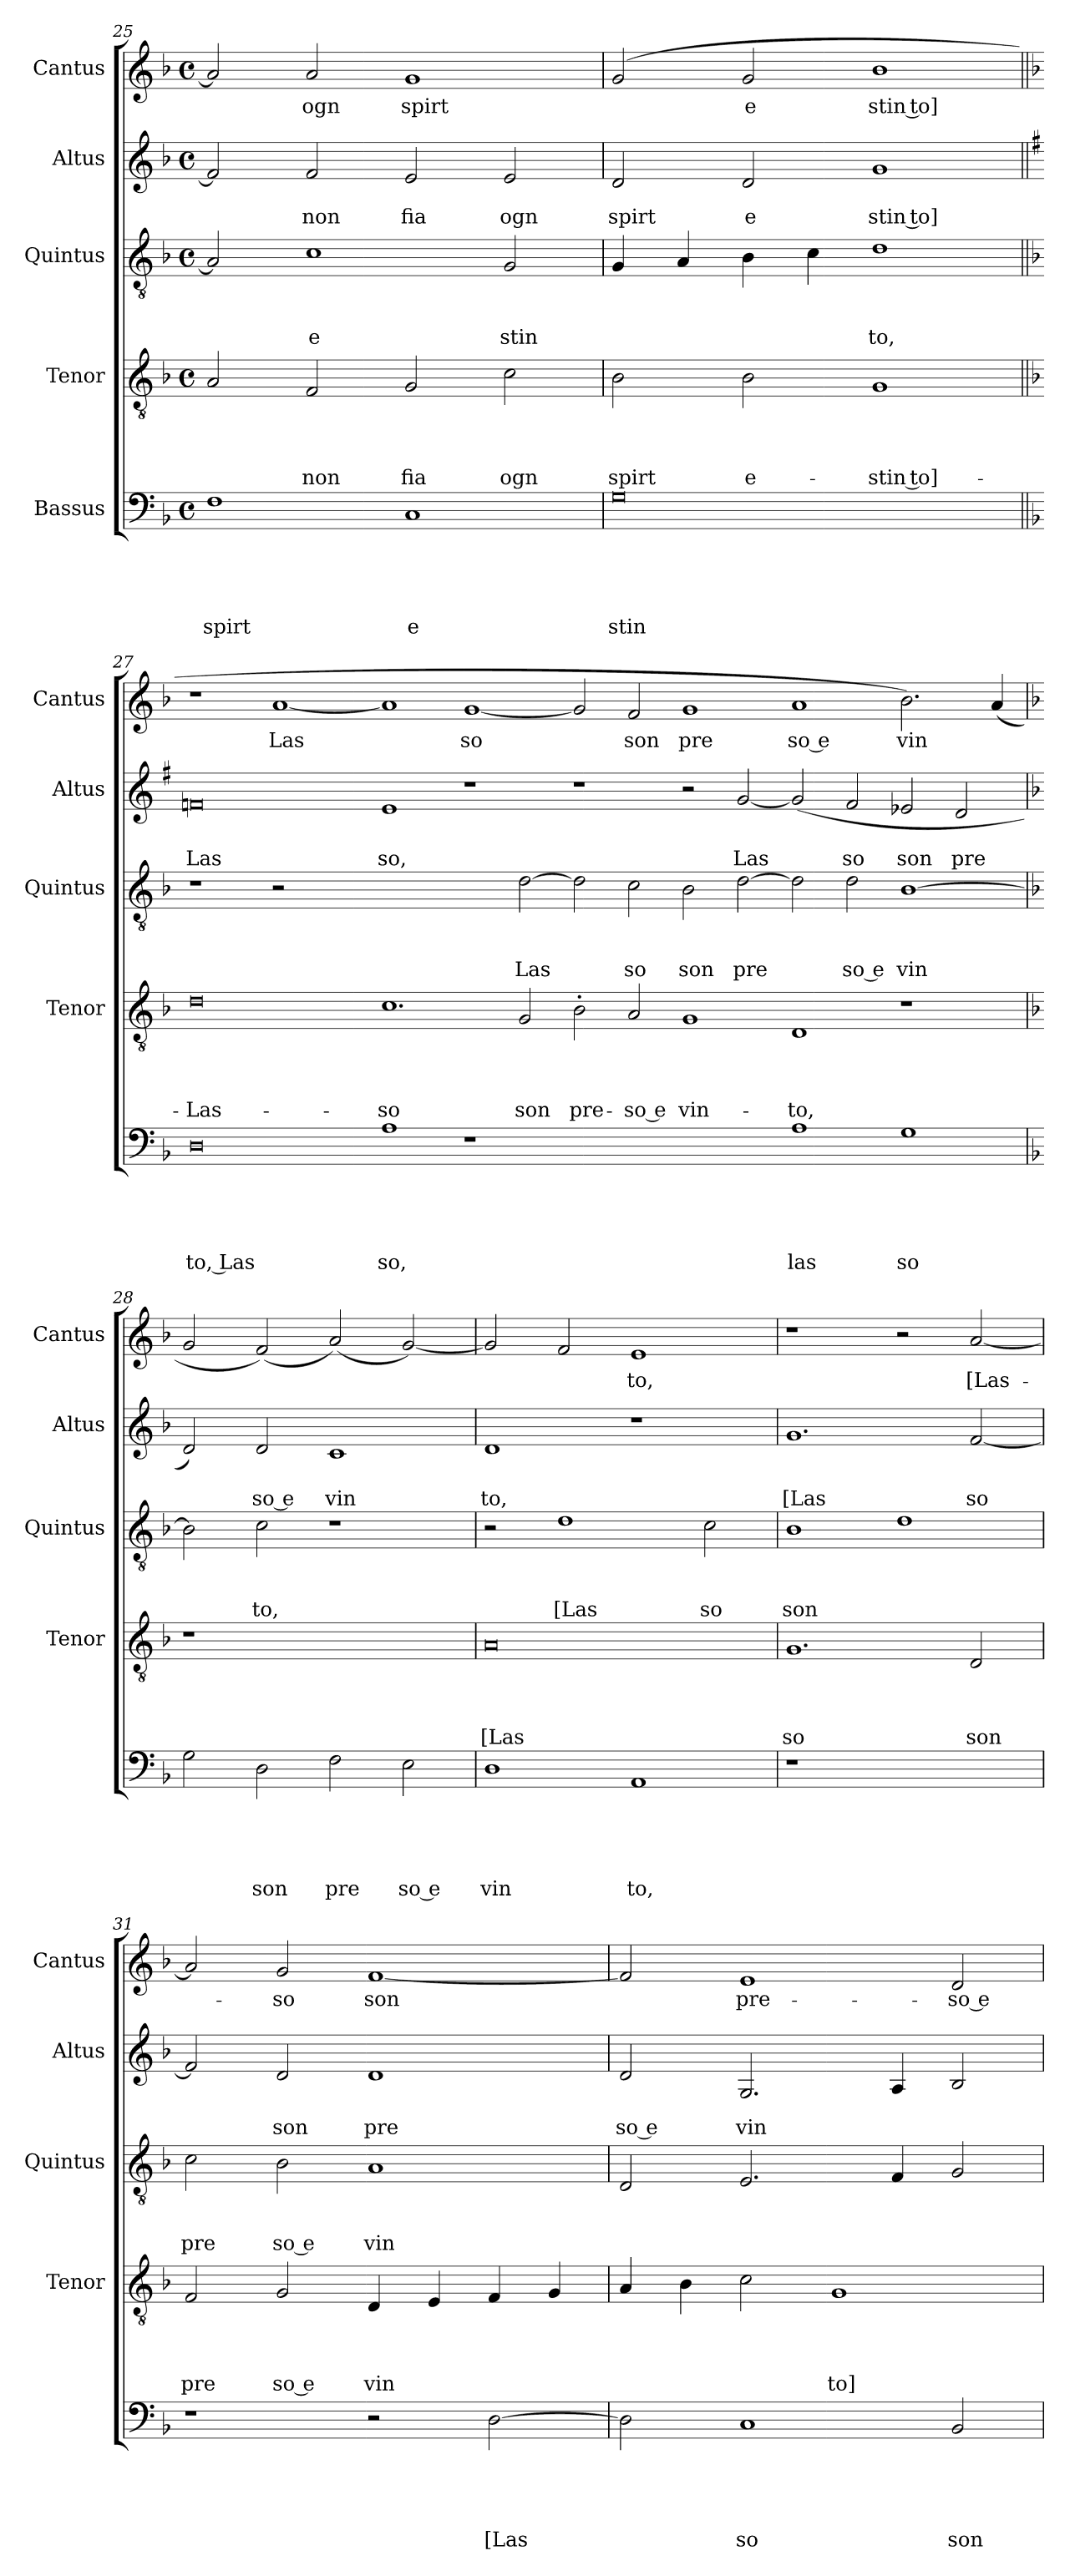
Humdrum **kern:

**kern	**text	**text	**text	**text	**text	**kern	**text	**text	**text	**text	**kern	**text	**text	**text	**kern	**text	**text	**kern	**text
*part5	*part5	*part5	*part5	*part5	*part5	*part4	*part4	*part4	*part4	*part4	*part3	*part3	*part3	*part3	*part2	*part2	*part2	*part1	*part1
*staff5	*staff5	*staff5	*staff5	*staff5	*staff5	*staff4	*staff4	*staff4	*staff4	*staff4	*staff3	*staff3	*staff3	*staff3	*staff2	*staff2	*staff2	*staff1	*staff1
*I"Bassus	*	*	*	*	*	*I"Tenor	*	*	*	*	*I"Quintus	*	*	*	*I"Altus	*	*	*I"Cantus	*
*	*	*	*	*	*	*I'Tenor	*	*	*	*	*I'Quintus	*	*	*	*I'Altus	*	*	*I'Cantus	*
*clefF4	*	*	*	*	*	*clefGv2	*	*	*	*	*clefGv2	*	*	*	*clefG2	*	*	*clefG2	*
*k[b-]	*	*	*	*	*	*k[b-]	*	*	*	*	*k[b-]	*	*	*	*k[b-]	*	*	*k[b-]	*
*F:	*	*	*	*	*	*F:	*	*	*	*	*F:	*	*	*	*F:	*	*	*F:	*
*M4/4	*	*	*	*	*	*M4/4	*	*	*	*	*M4/4	*	*	*	*M4/4	*	*	*M4/4	*
*met(c)	*	*	*	*	*	*met(c)	*	*	*	*	*met(c)	*	*	*	*met(c)	*	*	*met(c)	*
=25	=25	=25	=25	=25	=25	=25	=25	=25	=25	=25	=25	=25	=25	=25	=25	=25	=25	=25	=25
!	!	!	!	!	!LO:LY:b	!	!	!	!	!	!	!	!	!	!	!	!	!	!
1F	.	.	.	.	spirt	2A/	.	.	.	.	2A/]	.	.	.	2f/]	.	.	2a/]	.
!	!	!	!	!	!	!	!	!	!	!LO:LY:b	!	!	!	!LO:LY:b	!	!	!LO:LY:b	!	!LO:LY:b
.	.	.	.	.	.	2F/	.	.	.	non	1c	.	.	e	2f/	.	non	2a/	ogn
!	!	!	!	!	!LO:LY:b	!	!	!	!	!LO:LY:b	!	!	!	!	!	!	!LO:LY:b	!	!LO:LY:b
1C	.	.	.	.	e	2G/	.	.	.	fia	.	.	.	.	2e/	.	fia	1g	spirt
!	!	!	!	!	!	!	!	!	!	!LO:LY:b	!	!	!	!LO:LY:b	!	!	!LO:LY:b	!	!
.	.	.	.	.	.	2c\	.	.	.	ogn	2G/	.	.	stin	2e/	.	ogn	.	.
!!LO:PB:g=z
=26	=26	=26	=26	=26	=26	=26	=26	=26	=26	=26	=26	=26	=26	=26	=26	=26	=26	=26	=26
!	!	!	!	!	!LO:LY:b	!	!	!	!	!LO:LY:b	!	!	!	!	!	!	!LO:LY:b	!	!
0G	.	.	.	.	stin	2B-\	.	.	.	spirt	4G/	.	.	.	2d/	.	spirt	(<2g/	.
.	.	.	.	.	.	.	.	.	.	.	(4A/	.	.	.	.	.	.	.	.
!	!	!	!	!	!	!	!	!	!	!LO:LY:b	!	!	!	!	!	!	!LO:LY:b	!	!LO:LY:b
.	.	.	.	.	.	2B-\	.	.	.	e-	4B-\	.	.	.	2d/	.	e	2g/	e
.	.	.	.	.	.	.	.	.	.	.	4c\	.	.	.	.	.	.	.	.
!	!	!	!	!	!	!	!	!	!	!LO:LY:b	!	!	!	!LO:LY:b	!	!	!LO:LY:b	!	!LO:LY:b
.	.	.	.	.	.	1G	.	.	.	-stin to]-	1d	.	.	to,	1g	.	stin to]	1b-	stin to]
=27||	=27||	=27||	=27||	=27||	=27||	=27||	=27||	=27||	=27||	=27||	=27||	=27||	=27||	=27||	=27||	=27||	=27||	=27||	=27||
*	*	*	*	*	*	*	*	*	*	*	*	*	*	*	*k[f#]	*	*	*	*
*	*	*	*	*	*	*	*	*	*	*	*	*	*	*	*G:	*	*	*	*
!	!	!	!	!	!LO:LY:b:rj	!	!	!	!	!LO:LY:b	!	!	!	!	!	!	!LO:LY:b	!	!
0D	.	.	.	.	to, Las	0d	.	.	.	-Las-	1r	.	.	.	0fn	.	Las	1r	.
!	!	!	!	!	!	!	!	!	!	!	!	!	!	!	!	!	!	!	!LO:LY:b
.	.	.	.	.	.	.	.	.	.	.	2r	.	.	.	.	.	.	[<1a	Las
.	.	.	.	.	.	.	.	.	.	.	0ryy	.	.	.	.	.	.	.	.
!	!	!	!	!	!LO:LY:b	!	!	!	!	!LO:LY:b	!	!	!	!	!	!	!LO:LY:b	!	!
1A	.	.	.	.	so,	1.c	.	.	.	-so	.	.	.	.	1e	.	so,	1a]	.
!	!	!	!	!	!	!	!	!	!	!	!	!	!	!	!	!	!	!	!LO:LY:b
1r	.	.	.	.	.	.	.	.	.	.	.	.	.	.	1r	.	.	[<1g	so
!	!	!	!	!	!	!	!	!	!	!LO:LY:b	!	!	!	!LO:LY:b	!	!	!	!	!
.	.	.	.	.	.	2G/	.	.	.	son	[>2d\	.	.	Las	.	.	.	.	.
!	!	!	!	!	!	!	!	!	!	!LO:LY:b	!	!	!	!	!	!	!	!	!
0ryy	.	.	.	.	.	2B-'>\	.	.	.	pre-	2d\]	.	.	.	1r	.	.	2g/]	.
!	!	!	!	!	!	!	!	!	!	!LO:LY:b:rj	!	!	!	!LO:LY:b	!	!	!	!	!LO:LY:b
.	.	.	.	.	.	2A/	.	.	.	-so e	2c\	.	.	so	.	.	.	2f/	son
!	!	!	!	!	!	!	!	!	!	!LO:LY:b	!	!	!	!LO:LY:b	!	!	!	!	!LO:LY:b
.	.	.	.	.	.	1G	.	.	.	vin-	2B-\	.	.	son	2r	.	.	1g	pre
!	!	!	!	!	!	!	!	!	!	!	!	!	!	!LO:LY:b	!	!	!LO:LY:b	!	!
.	.	.	.	.	.	.	.	.	.	.	[>2d\	.	.	pre	[<2g/	.	Las	.	.
!	!	!	!	!	!LO:LY:b	!	!	!	!	!LO:LY:b	!	!	!	!	!	!	!	!	!LO:LY:b:rj
1A	.	.	.	.	las	1D	.	.	.	-to,	2d\]	.	.	.	(2g/]	.	.	1a	so e
!	!	!	!	!	!	!	!	!	!	!	!	!	!	!LO:LY:b:rj	!	!	!LO:LY:b	!	!
.	.	.	.	.	.	.	.	.	.	.	2d\	.	.	so e	2f/	.	so	.	.
!	!	!	!	!	!LO:LY:b	!	!	!	!	!	!	!	!	!LO:LY:b	!	!	!LO:LY:b	!	!LO:LY:b
1G	.	.	.	.	so	1r	.	.	.	.	[<1B-	.	.	vin	2e-X/	.	son	2.b-\)	vin
!	!	!	!	!	!	!	!	!	!	!	!	!	!	!	!	!	!LO:LY:b	!	!
.	.	.	.	.	.	.	.	.	.	.	.	.	.	.	2d/	.	pre	.	.
.	.	.	.	.	.	.	.	.	.	.	.	.	.	.	.	.	.	(4a/	.
!!LO:LB:g=z
=28	=28	=28	=28	=28	=28	=28	=28	=28	=28	=28	=28	=28	=28	=28	=28	=28	=28	=28	=28
*	*	*	*	*	*	*	*	*	*	*	*	*	*	*	*k[b-]	*	*	*	*
*	*	*	*	*	*	*	*	*	*	*	*	*	*	*	*F:	*	*	*	*
2G\	.	.	.	.	.	1r	.	.	.	.	2B-\]	.	.	.	2d/)	.	.	2g/	.
!	!	!	!	!	!LO:LY:b	!	!	!	!	!	!	!	!	!LO:LY:b	!	!	!LO:LY:b:rj	!	!
2D\	.	.	.	.	son	.	.	.	.	.	2c\	.	.	to,	2d/	.	so e	(2f/)	.
!	!	!	!	!	!LO:LY:b	!	!	!	!	!	!	!	!	!	!	!	!LO:LY:b	!	!
2F\	.	.	.	.	pre	1ryy	.	.	.	.	1r	.	.	.	1c	.	vin	(2a/)	.
!	!	!	!	!	!LO:LY:b:rj	!	!	!	!	!	!	!	!	!	!	!	!	!	!
2E\	.	.	.	.	so e	.	.	.	.	.	.	.	.	.	.	.	.	[<2g/)	.
=29	=29	=29	=29	=29	=29	=29	=29	=29	=29	=29	=29	=29	=29	=29	=29	=29	=29	=29	=29
!	!	!	!	!	!LO:LY:b	!	!	!	!	!LO:LY:b	!	!	!	!	!	!	!LO:LY:b	!	!
1D	.	.	.	.	vin	0A	.	.	.	[Las	2r	.	.	.	1d	.	to,	2g/]	.
!	!	!	!	!	!	!	!	!	!	!	!	!	!	!LO:LY:b	!	!	!	!	!
.	.	.	.	.	.	.	.	.	.	.	1d	.	.	[Las	.	.	.	2f/	.
!	!	!	!	!	!LO:LY:b	!	!	!	!	!	!	!	!	!	!	!	!	!	!LO:LY:b
1AA	.	.	.	.	to,	.	.	.	.	.	.	.	.	.	1r	.	.	1e	to,
!	!	!	!	!	!	!	!	!	!	!	!	!	!	!LO:LY:b	!	!	!	!	!
.	.	.	.	.	.	.	.	.	.	.	2c\	.	.	so	.	.	.	.	.
=30	=30	=30	=30	=30	=30	=30	=30	=30	=30	=30	=30	=30	=30	=30	=30	=30	=30	=30	=30
!	!	!	!	!	!	!	!	!	!	!LO:LY:b	!	!	!	!LO:LY:b	!	!	!LO:LY:b	!	!
1r	.	.	.	.	.	1.G	.	.	.	so	1B-	.	.	son	1.g	.	[Las	1r	.
1ryy	.	.	.	.	.	.	.	.	.	.	1d	.	.	.	.	.	.	2r	.
!	!	!	!	!	!	!	!	!	!	!LO:LY:b	!	!	!	!	!	!	!LO:LY:b	!	!LO:LY:b
.	.	.	.	.	.	2D/	.	.	.	son	.	.	.	.	[<2f/	.	so	[<2a/	[Las-
=31	=31	=31	=31	=31	=31	=31	=31	=31	=31	=31	=31	=31	=31	=31	=31	=31	=31	=31	=31
!	!	!	!	!	!	!	!	!	!	!LO:LY:b	!	!	!	!LO:LY:b	!	!	!	!	!
1r	.	.	.	.	.	2F/	.	.	.	pre	2c\	.	.	pre	2f/]	.	.	2a/]	.
!	!	!	!	!	!	!	!	!	!	!LO:LY:b:rj	!	!	!	!LO:LY:b:rj	!	!	!LO:LY:b	!	!LO:LY:b
.	.	.	.	.	.	2G/	.	.	.	so e	2B-\	.	.	so e	2d/	.	son	2g/	-so
!	!	!	!	!	!	!	!	!	!	!LO:LY:b	!	!	!	!LO:LY:b	!	!	!LO:LY:b	!	!LO:LY:b
2r	.	.	.	.	.	4D/	.	.	.	vin	1A	.	.	vin	1d	.	pre	[<1f	son
.	.	.	.	.	.	4E/	.	.	.	.	.	.	.	.	.	.	.	.	.
!	!	!	!	!	!LO:LY:b	!	!	!	!	!	!	!	!	!	!	!	!	!	!
[>2D\	.	.	.	.	[Las	4F/	.	.	.	.	.	.	.	.	.	.	.	.	.
.	.	.	.	.	.	4G/	.	.	.	.	.	.	.	.	.	.	.	.	.
=32	=32	=32	=32	=32	=32	=32	=32	=32	=32	=32	=32	=32	=32	=32	=32	=32	=32	=32	=32
!	!	!	!	!	!	!	!	!	!	!	!	!	!	!	!	!	!LO:LY:b:rj	!	!
2D\]	.	.	.	.	.	4A/	.	.	.	.	2D/	.	.	.	2d/	.	so e	2f/]	.
.	.	.	.	.	.	4B-\	.	.	.	.	.	.	.	.	.	.	.	.	.
!	!	!	!	!	!LO:LY:b	!	!	!	!	!	!	!	!	!	!	!	!LO:LY:b	!	!LO:LY:b
1C	.	.	.	.	so	2c\	.	.	.	.	2.E/	.	.	.	2.G/	.	vin	1e	pre-
!	!	!	!	!	!	!	!	!	!	!LO:LY:b	!	!	!	!	!	!	!	!	!
.	.	.	.	.	.	1G	.	.	.	to]	.	.	.	.	.	.	.	.	.
.	.	.	.	.	.	.	.	.	.	.	4F/	.	.	.	4A/	.	.	.	.
!	!	!	!	!	!LO:LY:b	!	!	!	!	!	!	!	!	!	!	!	!	!	!LO:LY:b:rj
2BB-/	.	.	.	.	son	.	.	.	.	.	2G/	.	.	.	2B-/	.	.	2d/	-so e
=	=	=	=	=	=	=	=	=	=	=	=	=	=	=	=	=	=	=	=
*-	*-	*-	*-	*-	*-	*-	*-	*-	*-	*-	*-	*-	*-	*-	*-	*-	*-	*-	*-
